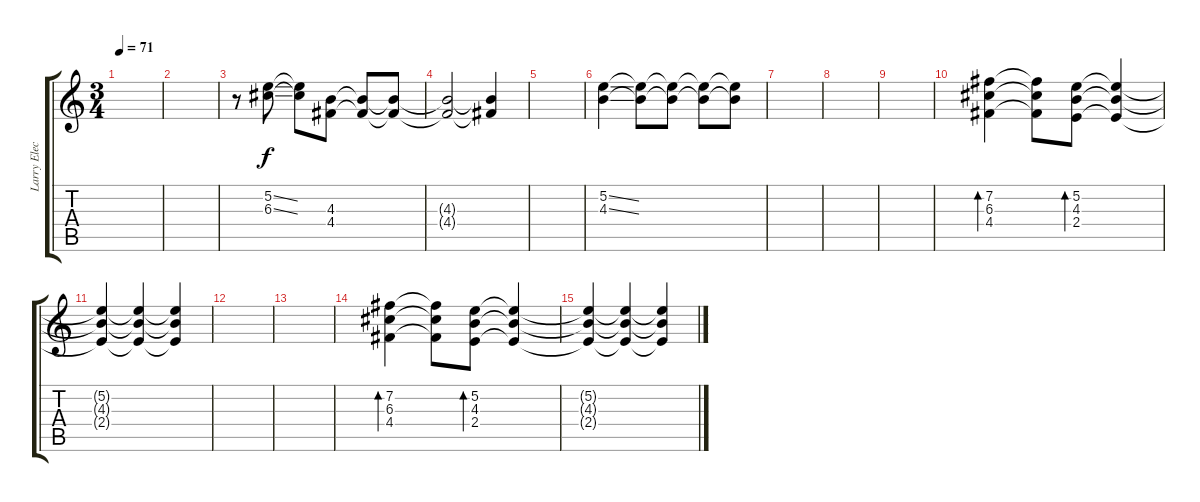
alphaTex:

\track ("Larry Electric Guitar" "Larry Elec") {instrument electricguitarclean}
\staff {score tabs}
\tuning (E4 B3 G3 D3 A2 E2) {hide}
\ts (3 4)
\tempo 71
\clef g2
\ks c
|
|
r.8 (5.2{ss} 6.3{ss}).8{volume 12 instrument electricguitarclean} (5.2{t} 6.3{t}).8 (4.3 4.4).8{volume 12 instrument electricguitarclean} (4.3{t} 4.4{t}).8 (4.3{t} 4.4{t}).8 |
(4.3{t} 4.4{t}).2 (4.3{t} 4.4{t}).4 |
|
(5.2{ss} 4.3{ss}).4{volume 12 instrument electricguitarclean} (5.2{t} 4.3{t}).8 (5.2{t} 4.3{t}).8{volume 8 instrument electricguitarclean} (5.2{t} 4.3{t}).8{volume 4 instrument electricguitarclean} (5.2{t} 4.3{t}).8{volume 1 instrument electricguitarclean} |
|
|
|
(7.2 6.3 4.4).4{bd 120 volume 7 instrument electricguitarclean} (7.2{t} 6.3{t} 4.4{t}).8 (5.2 4.3 2.4).8{bd 120} (5.2{t} 4.3{t} 2.4{t}).4 |
(5.2{t} 4.3{t} 2.4{t}).4 (5.2{t} 4.3{t} 2.4{t}).4 (5.2{t} 4.3{t} 2.4{t}).4 |
|
|
(7.2 6.3 4.4).4{bd 120 volume 7 instrument electricguitarclean} (7.2{t} 6.3{t} 4.4{t}).8 (5.2 4.3 2.4).8{bd 120} (5.2{t} 4.3{t} 2.4{t}).4 |
(5.2{t} 4.3{t} 2.4{t}).4 (5.2{t} 4.3{t} 2.4{t}).4 (5.2{t} 4.3{t} 2.4{t}).4
